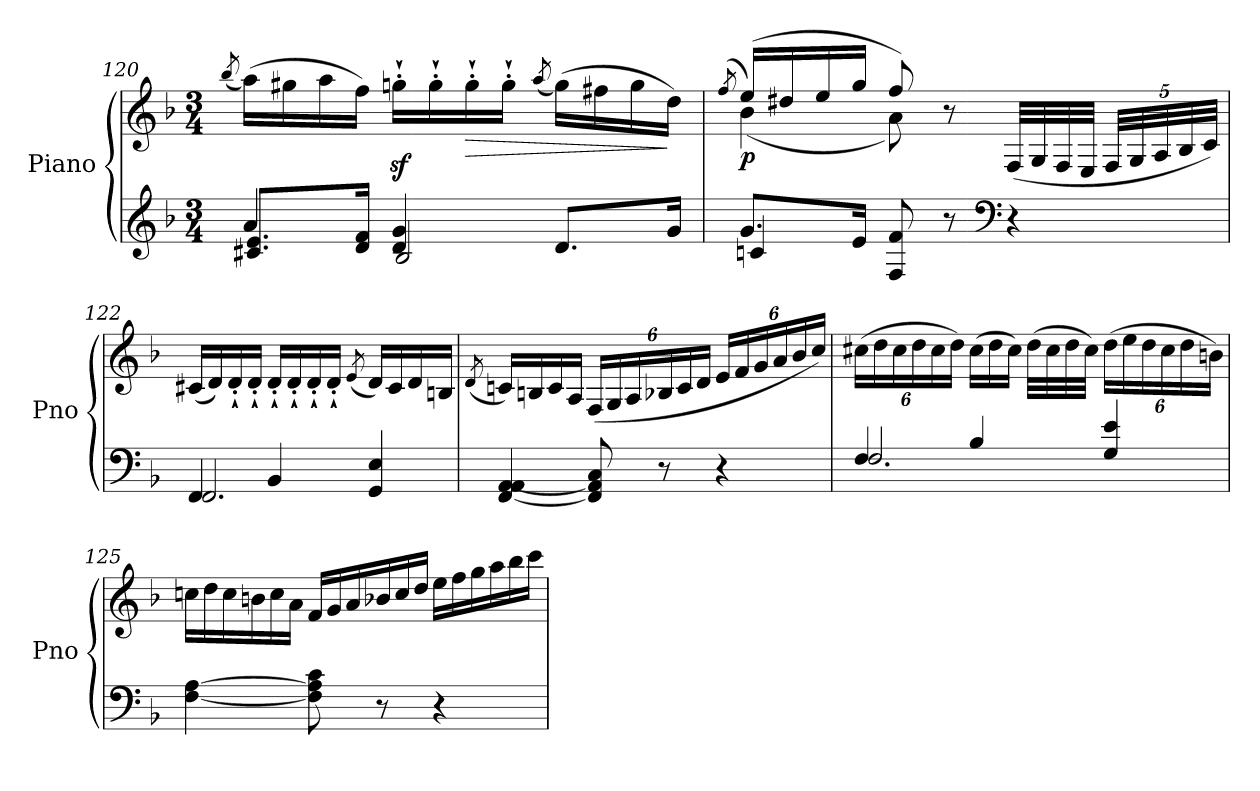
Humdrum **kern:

**kern	**kern	**dynam
*part1	*part1	*part1
*staff2	*staff1	*staff1/2
*I"Piano	*	*
*I'Pno	*	*
!!LO:LB:g=z
*clefG2	*clefG2	*
*k[b-]	*k[b-]	*
*F:	*F:	*
*M3/4	*M3/4	*
=120	=120	=120
.	(<8qbb-/	.
*^	*	*
4a/	8.c#X/ 8.e/L	(>16aa\LL)	.
.	.	16gg#X\	.
.	.	16aa\	.
.	16d/ 16f/Jk	16ff\JJ)	.
4d/ 4g/	2B-/	16ggnz<'`\LL	.
.	.	16gg'`\	.
!	!	!	!LO:HP:b
.	.	16gg'`\	>
.	.	16gg'`\JJ	.
.	.	(<8qaa/	.
8.d/L	.	(>16gg\LL)	.
.	.	16ff#X\	.
.	.	16gg\	.
16g/Jk	.	16dd\JJ)	]
=121	=121	=121	=121
.	.	(<8qff/	.
*	*	*^	*
!	!	!	!	!LO:DY:b
8.g/L	4cn/	(>16ee/LL)	(<4b-\	p
.	.	16dd#X/	.	.
.	.	16ee/	.	.
16e/Jk	.	16gg/JJ	.	.
8F/ 8f/	2ryy	8ff/)	8a\)	.
8r	.	8r	4.ryy	.
*clefF4	*	*	*	*
4r	.	(>32F/LLL	.	.
.	.	32G/	.	.
.	.	32F/	.	.
.	.	32E/JJJ	.	.
*	*	*Xbrackettup	*	*
.	.	40F/LLL	.	.
.	.	40G/	.	.
.	.	40A/	.	.
.	.	40B-/	.	.
.	.	40c/JJJ)	.	.
*	*	*v	*v	*
!!LO:LB:g=z
=122	=122	=122	=122
4FF/	2.FF/	(<16c#X/LL	.
.	.	16d/)	.
.	.	16d'`/	.
.	.	16d'`/JJ	.
4BB-/	.	16d'`/LL	.
.	.	16d'`/	.
.	.	16d'`/	.
.	.	16d'`/JJ	.
.	.	(<8qe/	.
4GG/ 4E/	.	16d/LL)	.
.	.	16c#/	.
.	.	16d/	.
.	.	16Bn/JJ	.
*v	*v	*	*
=123	=123	=123
.	(<8qd/	.
[4FF/ [4AA/ 4AA/	16cn/LL)	.
.	16Bn/	.
.	16c/	.
.	16A/JJ	.
8FF/] 8AA/] 8C/	(<24F/LL	.
.	24G/	.
.	24A/	.
8r	24B-X/	.
.	24c/	.
.	24d/JJ	.
4r	24e/LL	.
.	24f/	.
.	24g/	.
.	24a/	.
.	24b-/	.
.	24cc/JJ)	.
!!LO:LB:g=z
=124	=124	=124
*^	*	*
4F/	2.F/	(>24cc#X\LL	.
.	.	24dd\	.
.	.	24cc#\	.
.	.	24dd\	.
.	.	24cc#\	.
.	.	24dd\JJ)	.
*	*	*Xtuplet	*
4B-/	.	(>24cc#\LL	.
.	.	24dd\	.
.	.	24cc#\JJ)	.
.	.	(>32dd\LLL	.
.	.	32cc#\	.
.	.	32dd\	.
.	.	32cc#\JJJ)	.
*	*	*tuplet	*
4G/ 4e/	.	(>24dd\LL	.
.	.	24ee\	.
.	.	24dd\	.
.	.	24cc#\	.
.	.	24dd\	.
.	.	24bn\JJ)	.
*v	*v	*	*
=125	=125	=125
*	*Xtuplet	*
[4F\ [4A\	24ccn\LL	.
.	24dd\	.
.	24cc\	.
.	24bn\	.
.	24cc\	.
.	24a\JJ	.
8F\] 8A\] 8c\	24f/LL	.
.	24g/	.
.	24a/	.
8r	24b-X/	.
.	24cc/	.
.	24dd/JJ	.
4r	24ee\LL	.
.	24ff\	.
.	24gg\	.
.	24aa\	.
.	24bb-\	.
.	24ccc\JJ	.
=	=	=
*-	*-	*-
